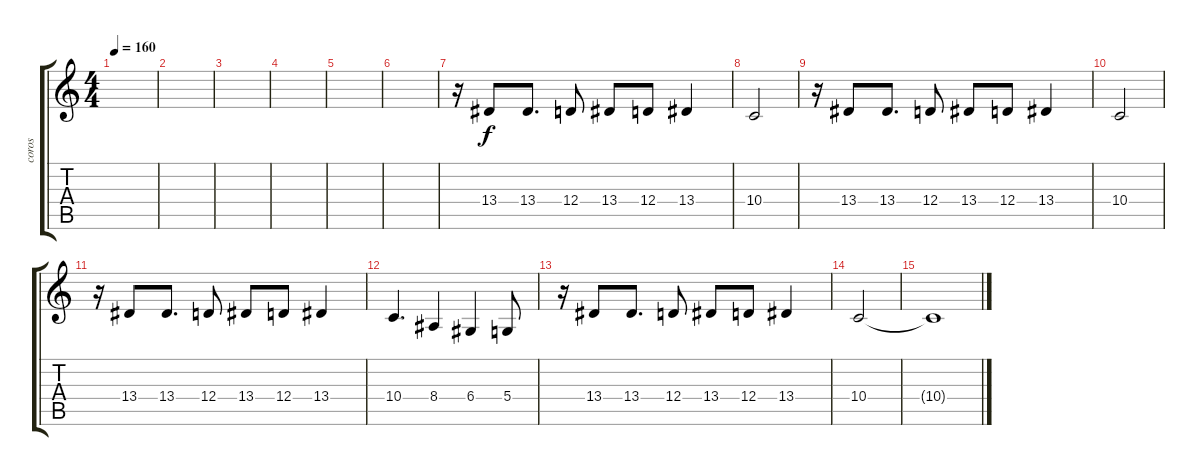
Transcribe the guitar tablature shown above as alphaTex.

\track ("coros" "coros") {instrument stringensemble1}
\staff {score tabs}
\tuning (E4 B3 G3 D3 A2 E2) {hide}
\ts (4 4)
\tempo 160
\clef g2
\ks c
|
|
|
|
|
|
r.16 13.4.8 13.4.8{d} 12.4.8 13.4.8 12.4.8 13.4.4 |
10.4.2 |
r.16 13.4.8 13.4.8{d} 12.4.8 13.4.8 12.4.8 13.4.4 |
10.4.2 |
r.16 13.4.8 13.4.8{d} 12.4.8 13.4.8 12.4.8 13.4.4 |
10.4.4{d} 8.4.4 6.4.4 5.4.8 |
r.16 13.4.8 13.4.8{d} 12.4.8 13.4.8 12.4.8 13.4.4 |
10.4.2 |
10.4{t}.1
